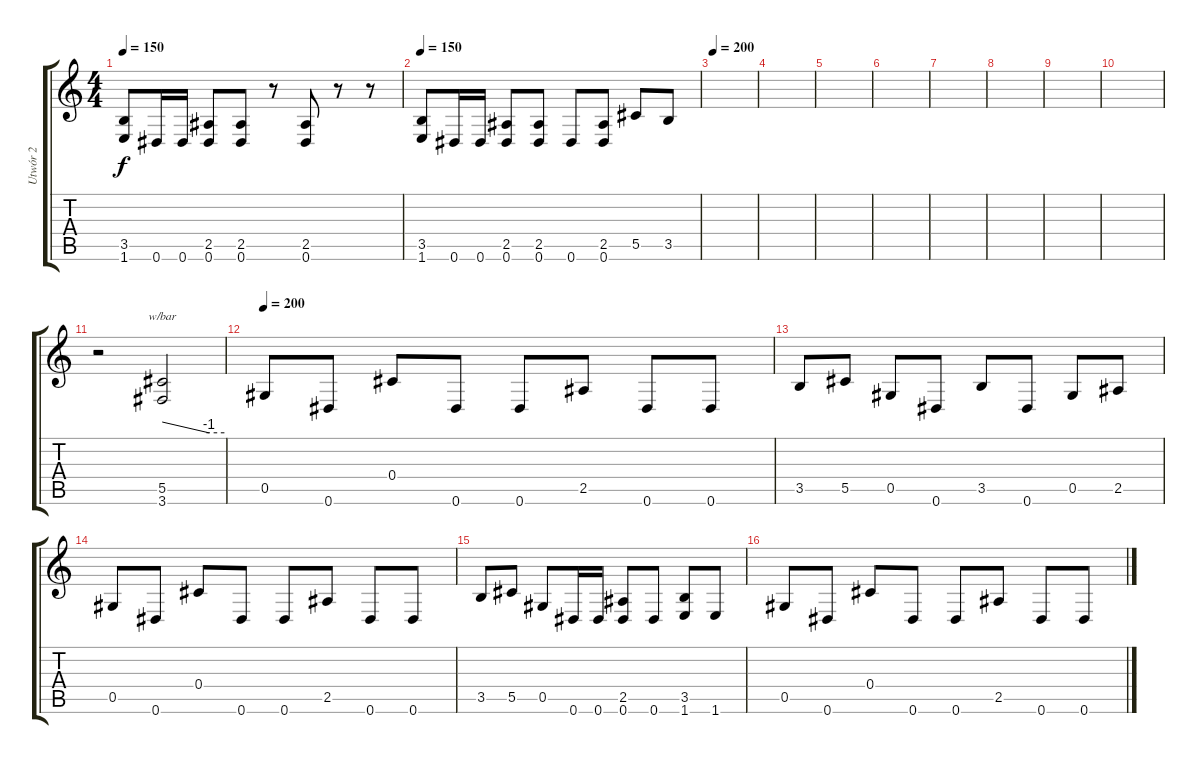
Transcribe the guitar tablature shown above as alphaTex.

\track ("Utwór 2" "Utwór 2") {instrument overdrivenguitar}
\staff {score tabs}
\tuning (Eb4 Bb3 Gb3 Db3 Ab2 Eb2) {hide}
\ts (4 4)
\tempo 150
\clef g2
\ks c
(3.5 1.6).8{dy f} 0.6.16 0.6.16 (2.5 0.6).8 (2.5 0.6).8 r.8 (2.5 0.6).8 r.8 r.8 |
\tempo 150
(3.5 1.6).8 0.6.16 0.6.16 (2.5 0.6).8 (2.5 0.6).8 0.6.8 (2.5 0.6).8 5.5.8 3.5.8 |
\tempo 200
|
|
|
|
|
|
|
|
r.2 (5.5 3.6).2{tbe (custom default 0 0 45 -4 60 -4)} |
\tempo 200
0.5.8 0.6.8 0.4.8 0.6.8 0.6.8 2.5.8 0.6.8 0.6.8 |
3.5.8 5.5.8 0.5.8 0.6.8 3.5.8 0.6.8 0.5.8 2.5.8 |
0.5.8 0.6.8 0.4.8 0.6.8 0.6.8 2.5.8 0.6.8 0.6.8 |
3.5.8 5.5.8 0.5.8 0.6.16 0.6.16 (2.5 0.6).8 0.6.8 (3.5 1.6).8 1.6.8 |
0.5.8 0.6.8 0.4.8 0.6.8 0.6.8 2.5.8 0.6.8 0.6.8
